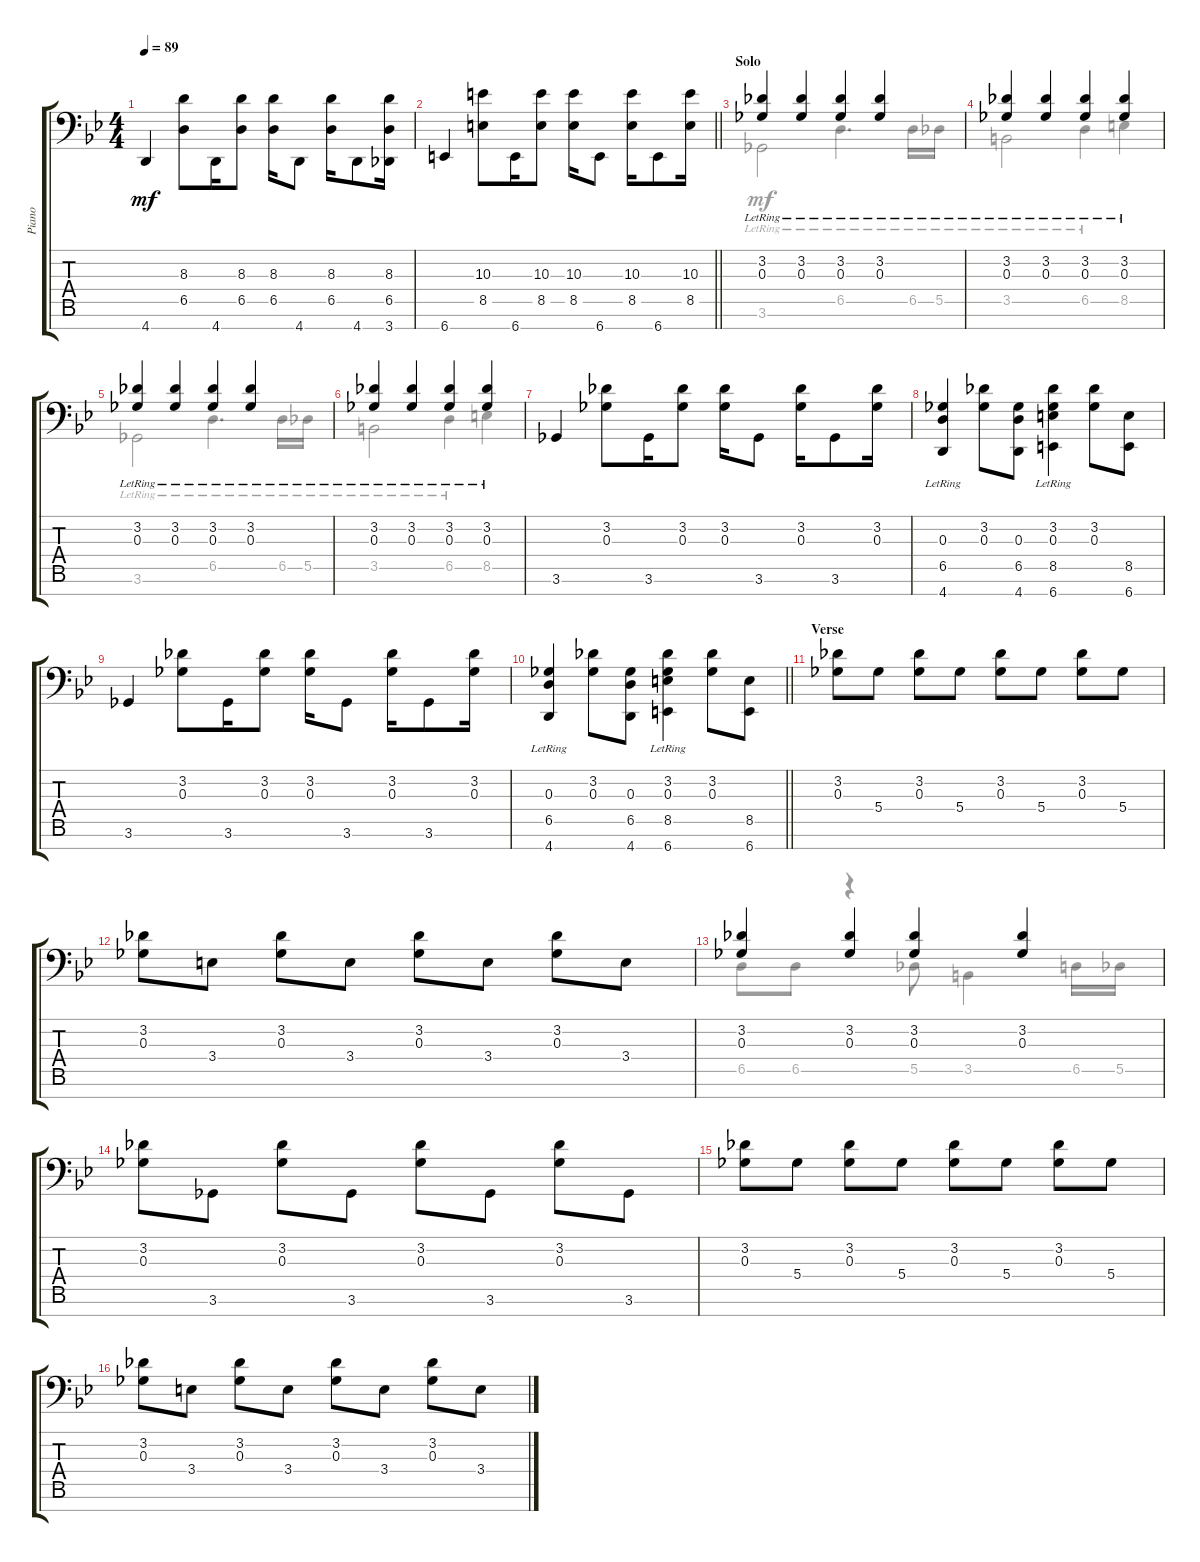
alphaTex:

\track ("Piano" "Piano") {instrument acousticgrandpiano}
\staff {score tabs}
\tuning (Eb4 Bb3 Gb3 Db3 Ab2 Eb2 Bb1) {hide}
\voice
\ts (4 4)
\tempo 89
\clef f4
\ks bb
4.7.4{dy mf} (8.3 6.5).8 4.7.16 (8.3 6.5).8 (8.3 6.5).16 4.7.8 (8.3 6.5).16 4.7.8 (8.3 6.5 3.7).16 |
\barLineRight lightlight
6.7.4 (10.3 8.5).8 6.7.16 (10.3 8.5).8 (10.3 8.5).16 6.7.8 (10.3 8.5).16 6.7.8 (10.3 8.5).16 |
\section ("" "Solo")
(3.2{lr} 0.3{lr}).4 (3.2{lr} 0.3{lr}).4 (3.2{lr} 0.3{lr}).4 (3.2{lr} 0.3{lr}).4 |
(3.2{lr} 0.3{lr}).4 (3.2{lr} 0.3{lr}).4 (3.2{lr} 0.3{lr}).4 (3.2{lr} 0.3{lr}).4 |
(3.2{lr} 0.3{lr}).4 (3.2{lr} 0.3{lr}).4 (3.2{lr} 0.3{lr}).4 (3.2{lr} 0.3{lr}).4 |
(3.2{lr} 0.3{lr}).4 (3.2{lr} 0.3{lr}).4 (3.2{lr} 0.3{lr}).4 (3.2{lr} 0.3{lr}).4 |
3.6.4 (3.2 0.3).8 3.6.16 (3.2 0.3).8 (3.2 0.3).16 3.6.8 (3.2 0.3).16 3.6.8 (3.2 0.3).16 |
(0.3{lr} 6.5{lr} 4.7{lr}).4 (3.2 0.3).8 (0.3 6.5 4.7).8 (3.2{lr} 0.3{lr} 8.5{lr} 6.7{lr}).4 (3.2 0.3).8 (8.5 6.7).8 |
3.6.4 (3.2 0.3).8 3.6.16 (3.2 0.3).8 (3.2 0.3).16 3.6.8 (3.2 0.3).16 3.6.8 (3.2 0.3).16 |
\barLineRight lightlight
(0.3{lr} 6.5{lr} 4.7{lr}).4 (3.2 0.3).8 (0.3 6.5 4.7).8 (3.2{lr} 0.3{lr} 8.5{lr} 6.7{lr}).4 (3.2 0.3).8 (8.5 6.7).8 |
\section ("" "Verse")
(3.2 0.3).8 5.4.8 (3.2 0.3).8 5.4.8 (3.2 0.3).8 5.4.8 (3.2 0.3).8 5.4.8 |
(3.2 0.3).8 3.4.8 (3.2 0.3).8 3.4.8 (3.2 0.3).8 3.4.8 (3.2 0.3).8 3.4.8 |
(3.2 0.3).4 (3.2 0.3).4 (3.2 0.3).4 (3.2 0.3).4 |
(3.2 0.3).8 3.6.8 (3.2 0.3).8 3.6.8 (3.2 0.3).8 3.6.8 (3.2 0.3).8 3.6.8 |
(3.2 0.3).8 5.4.8 (3.2 0.3).8 5.4.8 (3.2 0.3).8 5.4.8 (3.2 0.3).8 5.4.8 |
(3.2 0.3).8 3.4.8 (3.2 0.3).8 3.4.8 (3.2 0.3).8 3.4.8 (3.2 0.3).8 3.4.8
\voice
\clef f4
\ottava regular
\simile none
\ks bb
|
\barLineRight lightlight
|
3.6{lr}.2 6.5{lr}.4{d} 6.5{lr}.16 5.5{lr}.16 |
3.5{lr}.2 6.5{lr}.4 8.5.4 |
3.6{lr}.2 6.5{lr}.4{d} 6.5{lr}.16 5.5{lr}.16 |
3.5{lr}.2 6.5{lr}.4 8.5.4 |
|
|
|
\barLineRight lightlight
|
|
|
6.5.8 6.5.8 r.4 5.5.8 3.5.4 6.5.16 5.5.16 |
|
|
